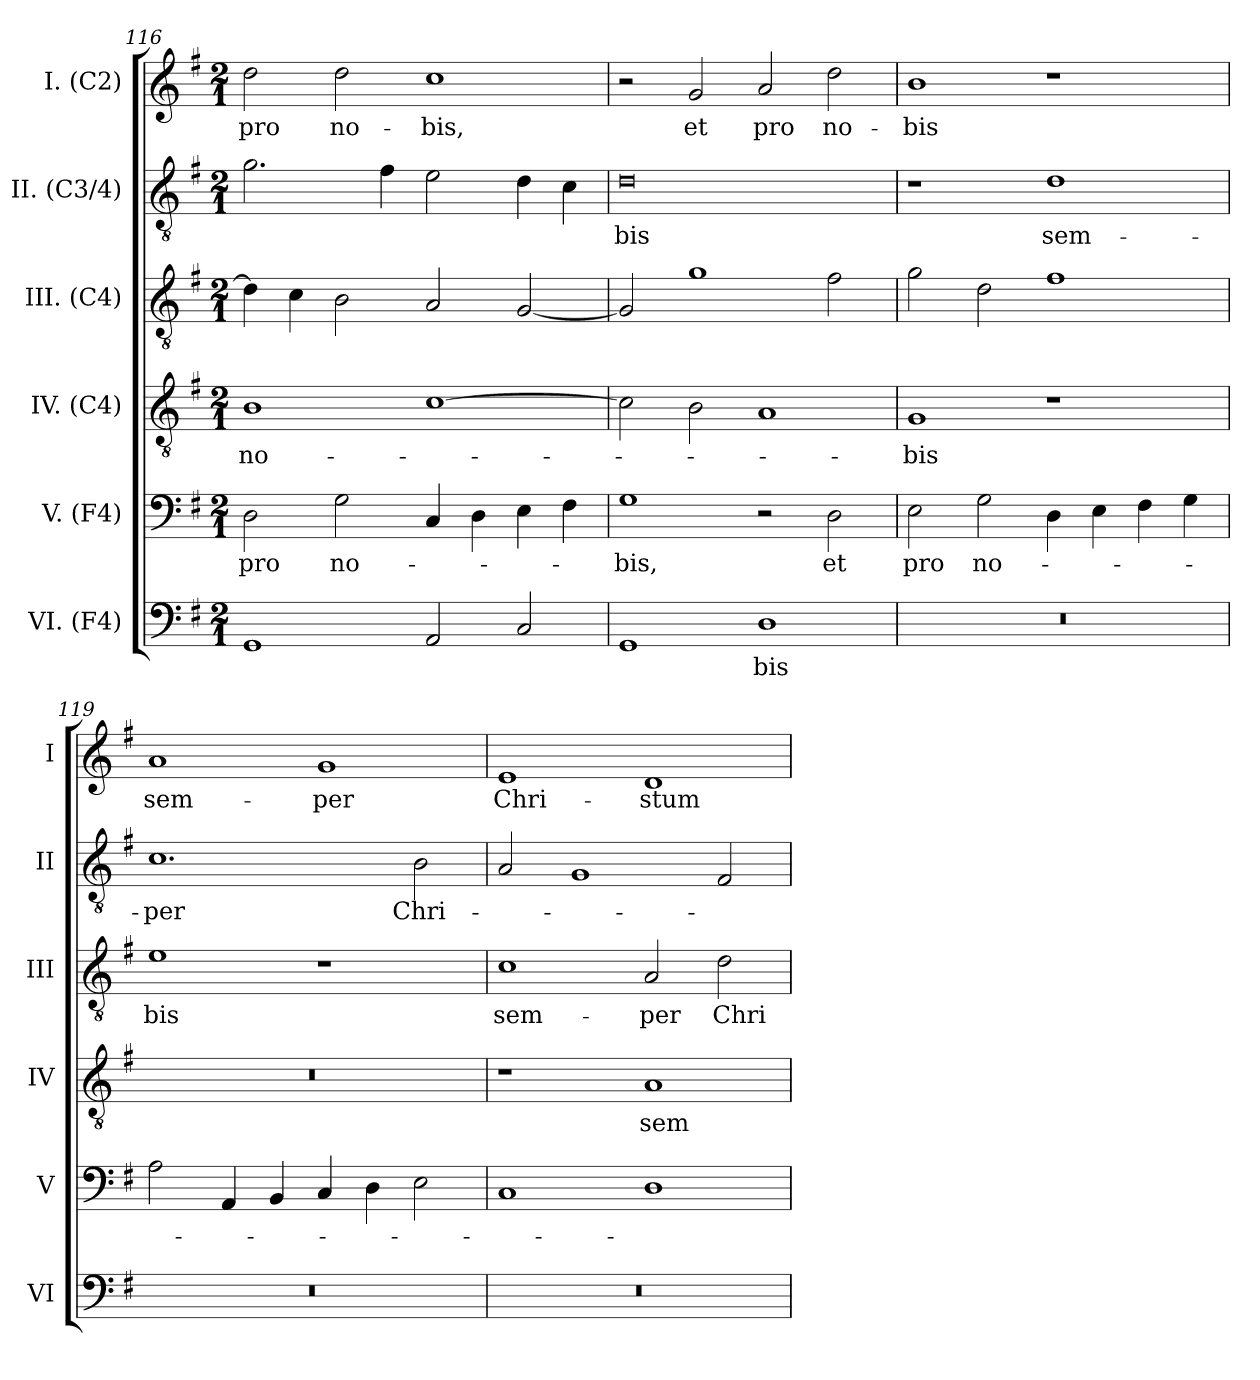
**kern	**text	**kern	**text	**kern	**text	**kern	**text	**kern	**text	**kern	**text
*part6	*part6	*part5	*part5	*part4	*part4	*part3	*part3	*part2	*part2	*part1	*part1
*staff6	*staff6	*staff5	*staff5	*staff4	*staff4	*staff3	*staff3	*staff2	*staff2	*staff1	*staff1
*I"VI. (F4)	*	*I"V. (F4)	*	*I"IV. (C4)	*	*I"III. (C4)	*	*I"II. (C3/4)	*	*I"I. (C2)	*
*I'VI	*	*I'V	*	*I'IV	*	*I'III	*	*I'II	*	*I'I	*
*clefF4	*	*clefF4	*	*clefGv2	*	*clefGv2	*	*clefGv2	*	*clefG2	*
*	*	*	*	*ITrd7c12	*	*	*	*	*	*	*
*k[f#]	*	*k[f#]	*	*k[f#]	*	*k[f#]	*	*k[f#]	*	*k[f#]	*
*G:	*	*G:	*	*G:	*	*G:	*	*G:	*	*G:	*
*M2/1	*	*M2/1	*	*M2/1	*	*M2/1	*	*M2/1	*	*M2/1	*
=116	=116	=116	=116	=116	=116	=116	=116	=116	=116	=116	=116
!	!	!	!LO:LY:b:color=#000000	!	!	!	!	!	!	!	!
!	!	!	!	!	!LO:LY:b:color=#000000	!	!	!	!	!	!
!	!	!	!	!	!	!	!	!	!	!	!LO:LY:b:color=#000000
1GGi	.	2Di\	pro	1BBi	no-	4di\]	.	2.gi\	.	2ddi\	pro
.	.	.	.	.	.	4ci\	.	.	.	.	.
!	!	!	!LO:LY:b:color=#000000	!	!	!	!	!	!	!	!
!	!	!	!	!	!	!	!	!	!	!	!LO:LY:b:color=#000000
.	.	2Gi\	no-	.	.	2Bi\	.	.	.	2ddi\	no-
.	.	.	.	.	.	.	.	4f#i\	.	.	.
!	!	!	!	!	!	!	!	!	!	!	!LO:LY:b:color=#000000
2AAi/	.	4Ci/	.	[1Ci	.	2Ai/	.	2ei\	.	1cci	-bis,
.	.	4Di\	.	.	.	.	.	.	.	.	.
2Ci/	.	4Ei\	.	.	.	[2Gi/	.	4di\	.	.	.
.	.	4F#i\	.	.	.	.	.	4ci\	.	.	.
=117	=117	=117	=117	=117	=117	=117	=117	=117	=117	=117	=117
!	!	!	!LO:LY:b:color=#000000	!	!	!	!	!	!	!	!
!	!	!	!	!	!	!	!	!	!LO:LY:b:color=#000000	!	!
1GGi	.	1Gi	-bis,	2Ci\]	.	2Gi/]	.	0di	-bis	2r	.
!	!	!	!	!	!	!	!	!	!	!	!LO:LY:b:color=#000000
.	.	.	.	2BBi\	.	1gi	.	.	.	2gi/	et
!	!LO:LY:b:color=#000000	!	!	!	!	!	!	!	!	!	!
!	!	!	!	!	!	!	!	!	!	!	!LO:LY:b:color=#000000
1Di	-bis	2r	.	1AAi	.	.	.	.	.	2ai/	pro
!	!	!	!LO:LY:b:color=#000000	!	!	!	!	!	!	!	!
!	!	!	!	!	!	!	!	!	!	!	!LO:LY:b:color=#000000
.	.	2Di\	et	.	.	2f#i\	.	.	.	2ddi\	no-
!!LO:LB:g=z
=118	=118	=118	=118	=118	=118	=118	=118	=118	=118	=118	=118
!LO:N:vis=1	!	!	!	!	!	!	!	!	!	!	!
!	!	!	!LO:LY:b:color=#000000	!	!	!	!	!	!	!	!
!	!	!	!	!	!LO:LY:b:color=#000000	!	!	!	!	!	!
!	!	!	!	!	!	!	!	!	!	!	!LO:LY:b:color=#000000
0r	.	2Ei\	pro	1GGi	-bis	2gi\	.	1r	.	1bi	-bis
!	!	!	!LO:LY:b:color=#000000	!	!	!	!	!	!	!	!
.	.	2Gi\	no-	.	.	2di\	.	.	.	.	.
!	!	!	!	!	!	!	!	!	!LO:LY:b:color=#000000	!	!
.	.	4Di\	.	1r	.	1f#i	.	1di	sem-	1r	.
.	.	4Ei\	.	.	.	.	.	.	.	.	.
.	.	4F#i\	.	.	.	.	.	.	.	.	.
.	.	4Gi\	.	.	.	.	.	.	.	.	.
=119	=119	=119	=119	=119	=119	=119	=119	=119	=119	=119	=119
!LO:N:vis=1	!	!	!	!LO:N:vis=1	!	!	!	!	!	!	!
!	!	!	!	!	!	!	!LO:LY:b:color=#000000	!	!	!	!
!	!	!	!	!	!	!	!	!	!LO:LY:b:color=#000000	!	!
!	!	!	!	!	!	!	!	!	!	!	!LO:LY:b:color=#000000
0r	.	2Ai\	.	0r	.	1ei	-bis	1.ci	-per	1ai	sem-
.	.	4AAi/	.	.	.	.	.	.	.	.	.
.	.	4BBi/	.	.	.	.	.	.	.	.	.
!	!	!	!	!	!	!	!	!	!	!	!LO:LY:b:color=#000000
.	.	4Ci/	.	.	.	1r	.	.	.	1gi	-per
.	.	4Di\	.	.	.	.	.	.	.	.	.
!	!	!	!	!	!	!	!	!	!LO:LY:b:color=#000000	!	!
.	.	2Ei\	.	.	.	.	.	2Bi\	Chri-	.	.
=120	=120	=120	=120	=120	=120	=120	=120	=120	=120	=120	=120
!LO:N:vis=1	!	!	!	!	!	!	!	!	!	!	!
!	!	!	!	!	!	!	!LO:LY:b:color=#000000	!	!	!	!
!	!	!	!	!	!	!	!	!	!	!	!LO:LY:b:color=#000000
0r	.	1Ci	.	1r	.	1ci	sem-	2Ai/	.	1ei	Chri-
.	.	.	.	.	.	.	.	1Gi	.	.	.
!	!	!	!	!	!LO:LY:b:color=#000000	!	!	!	!	!	!
!	!	!	!	!	!	!	!LO:LY:b:color=#000000	!	!	!	!
!	!	!	!	!	!	!	!	!	!	!	!LO:LY:b:color=#000000
.	.	1Di	.	1AAi	sem-	2Ai/	-per	.	.	1di	-stum
!	!	!	!	!	!	!	!LO:LY:b:color=#000000	!	!	!	!
.	.	.	.	.	.	2di\	Chri-	2F#i/	.	.	.
=	=	=	=	=	=	=	=	=	=	=	=
*-	*-	*-	*-	*-	*-	*-	*-	*-	*-	*-	*-
